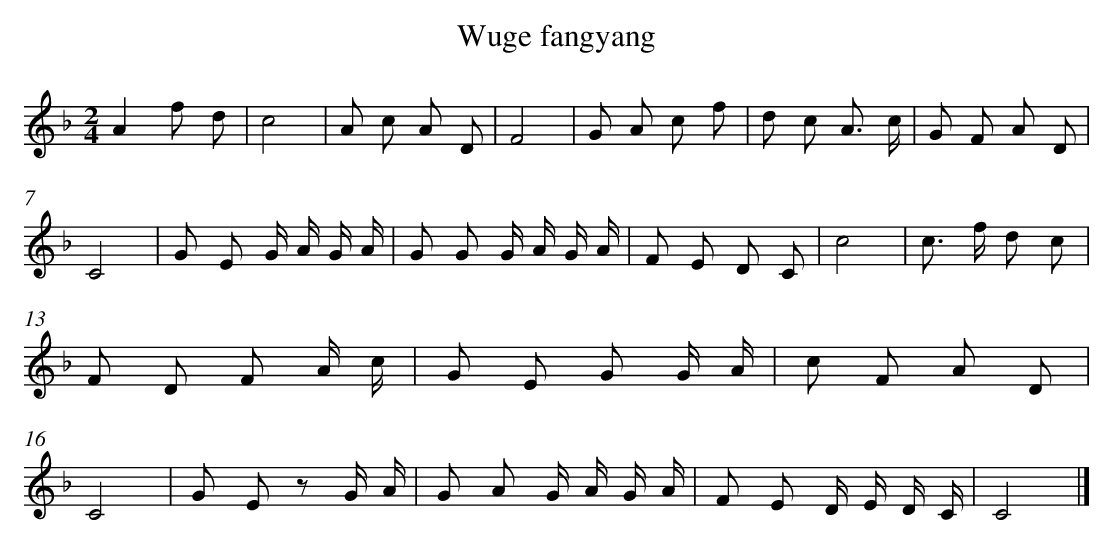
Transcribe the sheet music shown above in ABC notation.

X:1
T: Wuge fangyang
L: 1/8
M: 2/4
K: F
A2f d [I:setbarnb 1]|
c4 |
A c A D |
F4 |
G A c f |
d c A3/ c/ |
G F A D |
C4 |
G E G/ A/ G/ A/ |
G G G/ A/ G/ A/ |
F E D C |
c4 |
c> f d c |
F D F A/ c/ |
G E G G/ A/ |
c F A D |
C4 |
G E z G/ A/ |
G A G/ A/ G/ A/ |
F E D/ E/ D/ C/ |
C4 |]
